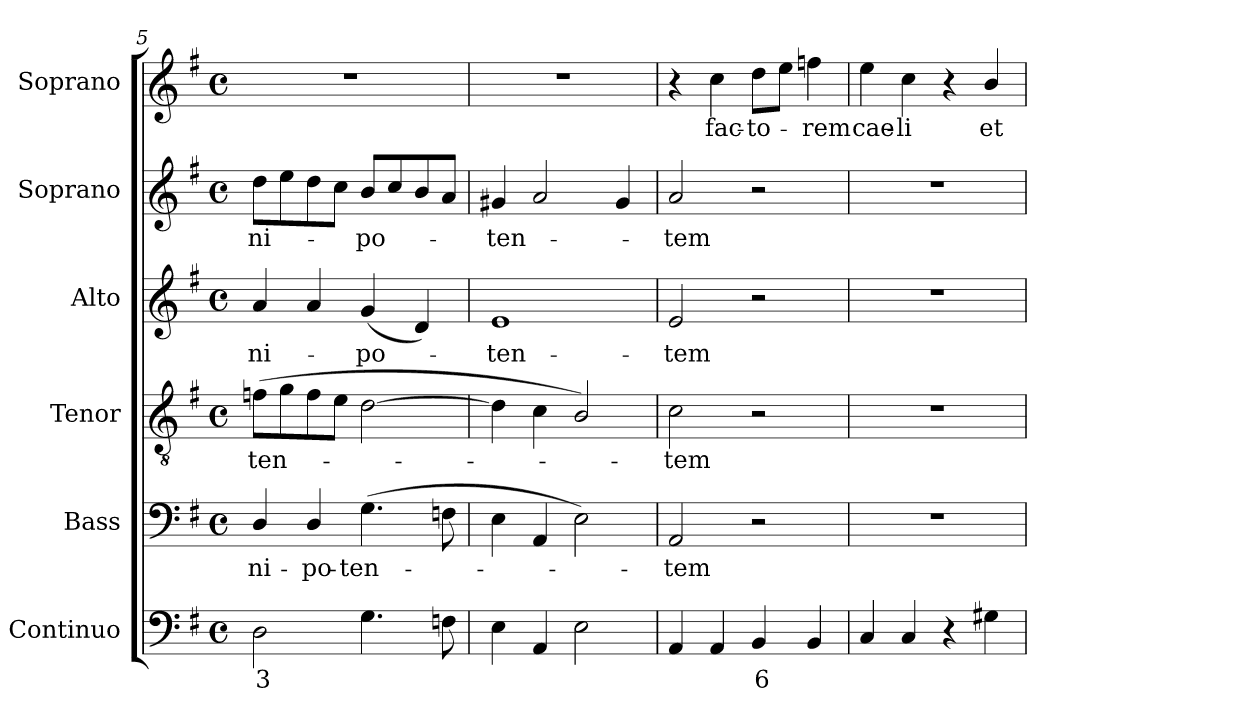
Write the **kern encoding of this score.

**kern	**text	**kern	**text	**kern	**text	**kern	**text	**kern	**text	**kern	**text
*part6	*part6	*part5	*part5	*part4	*part4	*part3	*part3	*part2	*part2	*part1	*part1
*staff6	*staff6	*staff5	*staff5	*staff4	*staff4	*staff3	*staff3	*staff2	*staff2	*staff1	*staff1
*I"Continuo	*	*I"Bass	*	*I"Tenor	*	*I"Alto	*	*I"Soprano	*	*I"Soprano	*
*I'Cont.	*	*I'B.	*	*I'T.	*	*I'A.	*	*I'S.	*	*I'S.	*
*clefF4	*	*clefF4	*	*clefGv2	*	*clefG2	*	*clefG2	*	*clefG2	*
*	*	*	*	*ITrd7c12	*	*	*	*	*	*	*
*k[f#]	*	*k[f#]	*	*k[f#]	*	*k[f#]	*	*k[f#]	*	*k[f#]	*
*G:	*	*G:	*	*G:	*	*G:	*	*G:	*	*G:	*
*M4/4	*	*M4/4	*	*M4/4	*	*M4/4	*	*M4/4	*	*M4/4	*
*met(c)	*	*met(c)	*	*met(c)	*	*met(c)	*	*met(c)	*	*met(c)	*
=5	=5	=5	=5	=5	=5	=5	=5	=5	=5	=5	=5
!	!LO:LY:b:color=#000000	!	!	!	!	!	!	!	!	!	!
!	!	!	!LO:LY:b:color=#000000	!	!	!	!	!	!	!	!
!	!	!	!	!	!LO:LY:b:color=#000000	!	!	!	!	!	!
!	!	!	!	!	!	!	!LO:LY:b:color=#000000	!	!	!	!
!	!	!	!	!	!	!	!	!	!LO:LY:b:color=#000000	!	!
2Di\	3	4Di/	-ni-	(8Fni\L	-ten-	4ai/	-ni-	8ddi\L	-ni-	1r	.
.	.	.	.	8Gi\	.	.	.	8eei\	.	.	.
!	!	!	!LO:LY:b:color=#000000	!	!	!	!	!	!	!	!
.	.	4Di/	-po-	8Fi\	.	4ai/	.	8ddi\	.	.	.
.	.	.	.	8Ei\J	.	.	.	8cci\J	.	.	.
!	!	!	!LO:LY:b:color=#000000	!	!	!	!	!	!	!	!
!	!	!	!	!	!	!	!LO:LY:b:color=#000000	!	!	!	!
!	!	!	!	!	!	!	!	!	!LO:LY:b:color=#000000	!	!
4.Gi\	.	(4.Gi\	-ten-	[2Di\	.	(4gi/	-po-	8bi/L	-po-	.	.
.	.	.	.	.	.	.	.	8cci/	.	.	.
.	.	.	.	.	.	4di/)	.	8bi/	.	.	.
8Fni\	.	8Fni\	.	.	.	.	.	8ai/J	.	.	.
!!LO:LB:g=z
=6	=6	=6	=6	=6	=6	=6	=6	=6	=6	=6	=6
!	!	!	!	!	!	!	!LO:LY:b:color=#000000	!	!	!	!
!	!	!	!	!	!	!	!	!	!LO:LY:b:color=#000000	!	!
4Ei\	.	4Ei\	.	4Di\]	.	1ei	-ten-	4g#Xi/	-ten-	1r	.
4AAi/	.	4AAi/	.	4Ci\	.	.	.	2ai/	.	.	.
2Ei\	.	2Ei\)	.	2BBi/)	.	.	.	.	.	.	.
.	.	.	.	.	.	.	.	4g#i/	.	.	.
=7	=7	=7	=7	=7	=7	=7	=7	=7	=7	=7	=7
!	!	!	!LO:LY:b:color=#000000	!	!	!	!	!	!	!	!
!	!	!	!	!	!LO:LY:b:color=#000000	!	!	!	!	!	!
!	!	!	!	!	!	!	!LO:LY:b:color=#000000	!	!	!	!
!	!	!	!	!	!	!	!	!	!LO:LY:b:color=#000000	!	!
4AAi/	.	2AAi/	-tem	2Ci\	-tem	2ei/	-tem	2ai/	-tem	4r	.
!	!	!	!	!	!	!	!	!	!	!	!LO:LY:b:color=#000000
4AAi/	.	.	.	.	.	.	.	.	.	4cci\	fac-
!	!LO:LY:b:color=#000000	!	!	!	!	!	!	!	!	!	!
!	!	!	!	!	!	!	!	!	!	!	!LO:LY:b:color=#000000
4BBi/	6	2r	.	2r	.	2r	.	2r	.	8ddi\L	-to-
.	.	.	.	.	.	.	.	.	.	8eei\J	.
!	!	!	!	!	!	!	!	!	!	!	!LO:LY:b:color=#000000
4BBi/	.	.	.	.	.	.	.	.	.	4ffni\	-rem
=8	=8	=8	=8	=8	=8	=8	=8	=8	=8	=8	=8
!	!	!	!	!	!	!	!	!	!	!	!LO:LY:b:color=#000000
4Ci/	.	1r	.	1r	.	1r	.	1r	.	4eei\	cae-
!	!	!	!	!	!	!	!	!	!	!	!LO:LY:b:color=#000000
4Ci/	.	.	.	.	.	.	.	.	.	4cci\	-li
4r	.	.	.	.	.	.	.	.	.	4r	.
!	!	!	!	!	!	!	!	!	!	!	!LO:LY:b:color=#000000
4G#Xi\	.	.	.	.	.	.	.	.	.	4bi/	et
=	=	=	=	=	=	=	=	=	=	=	=
*-	*-	*-	*-	*-	*-	*-	*-	*-	*-	*-	*-
